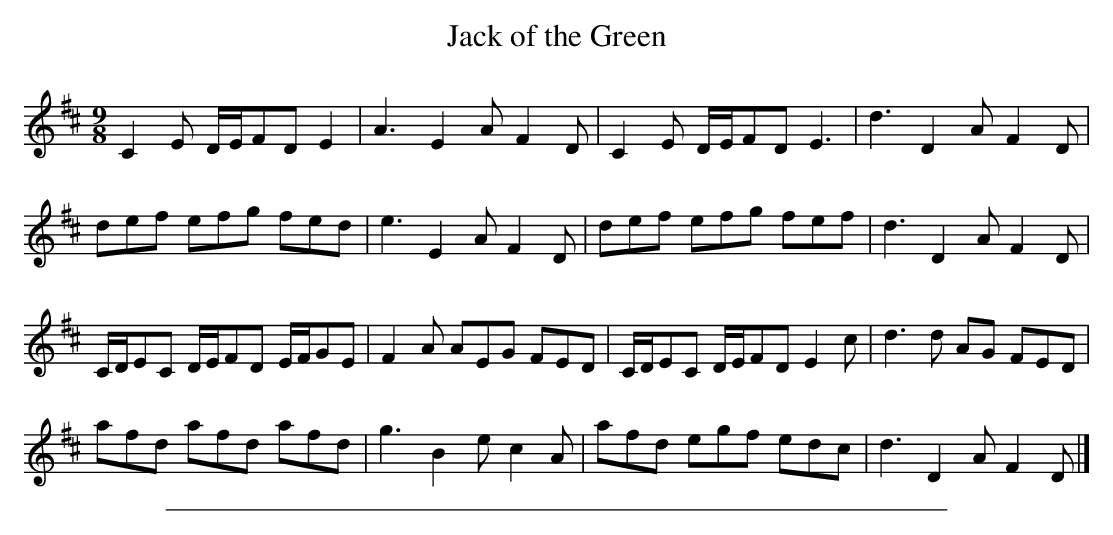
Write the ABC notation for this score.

X:1
T: Jack of the Green
M:9/8
L:1/8
K:D
   C2E D/E/FD     E2 |  A3 E2A F2D |    C2E D/E/FD  E3 |  d3 D2A F2D |
   def    efg    fed |  e3 E2A F2D |    def    efg fef |  d3 D2A F2D |
C/D/EC D/E/FD E/F/GE | F2A AEG FED | C/D/EC D/E/FD E2c | d3d  AG FED |
   afd    afd    afd |  g3 B2e c2A |    afd    egf edc |  d3 D2A F2D |]
